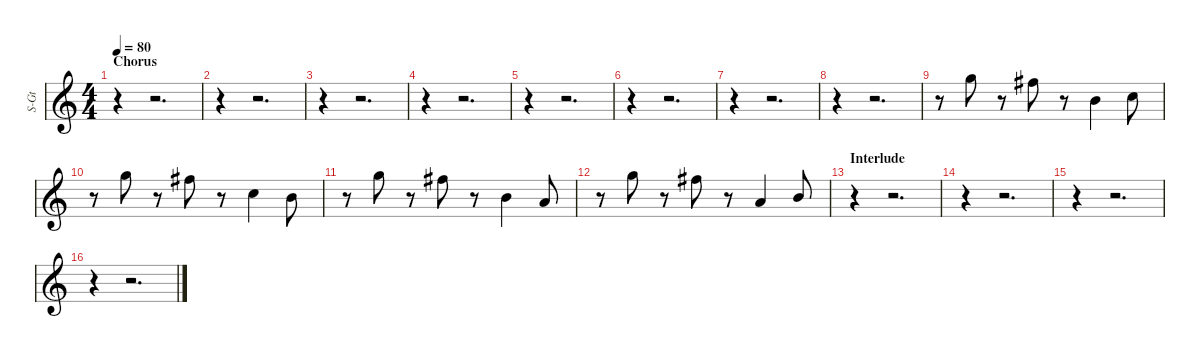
\hideDynamics
\bracketExtendMode nobrackets
\otherSystemsTrackNameOrientation horizontal
\track ("Backup Vocal" "S-Gt") {instrument synthvoice}
\staff {score}
\tuning (E4 B3 G3 D3 A2 E2)
\ts (4 4)
\section ("" "Chorus")
\tempo 80
\clef g2
\ks c
r.4{dy mf beam Down} r.2{d beam Down} |
r.4{beam Down} r.2{d beam Down} |
r.4{beam Down} r.2{d beam Down} |
r.4{beam Down} r.2{d beam Down} |
r.4{beam Down} r.2{d beam Down} |
r.4{beam Down} r.2{d beam Down} |
r.4{beam Down} r.2{d beam Down} |
r.4{beam Down} r.2{d beam Down} |
r.8{beam Down} 15.1.8{beam Down} r.8{beam Down} 14.1{acc #}.8{beam Down} r.8{beam Down} 16.3.4{beam Down} 13.2.8{beam Down} |
r.8{beam Down} 15.1.8{beam Down} r.8{beam Down} 14.1{acc #}.8{beam Down} r.8{beam Down} 13.2.4{beam Down} 12.2.8{beam Down} |
r.8{beam Down} 15.1.8{beam Down} r.8{beam Down} 14.1{acc #}.8{beam Down} r.8{beam Down} 12.2.4{beam Down} 14.3.8{beam Up} |
r.8{beam Down} 15.1.8{beam Down} r.8{beam Down} 14.1{acc #}.8{beam Down} r.8{beam Down} 14.3.4{beam Up} 12.2.8{beam Up} |
\section ("" "Interlude")
r.4{beam Down} r.2{d beam Down} |
r.4{beam Down} r.2{d beam Down} |
r.4{beam Down} r.2{d beam Down} |
r.4{beam Down} r.2{d beam Down}
